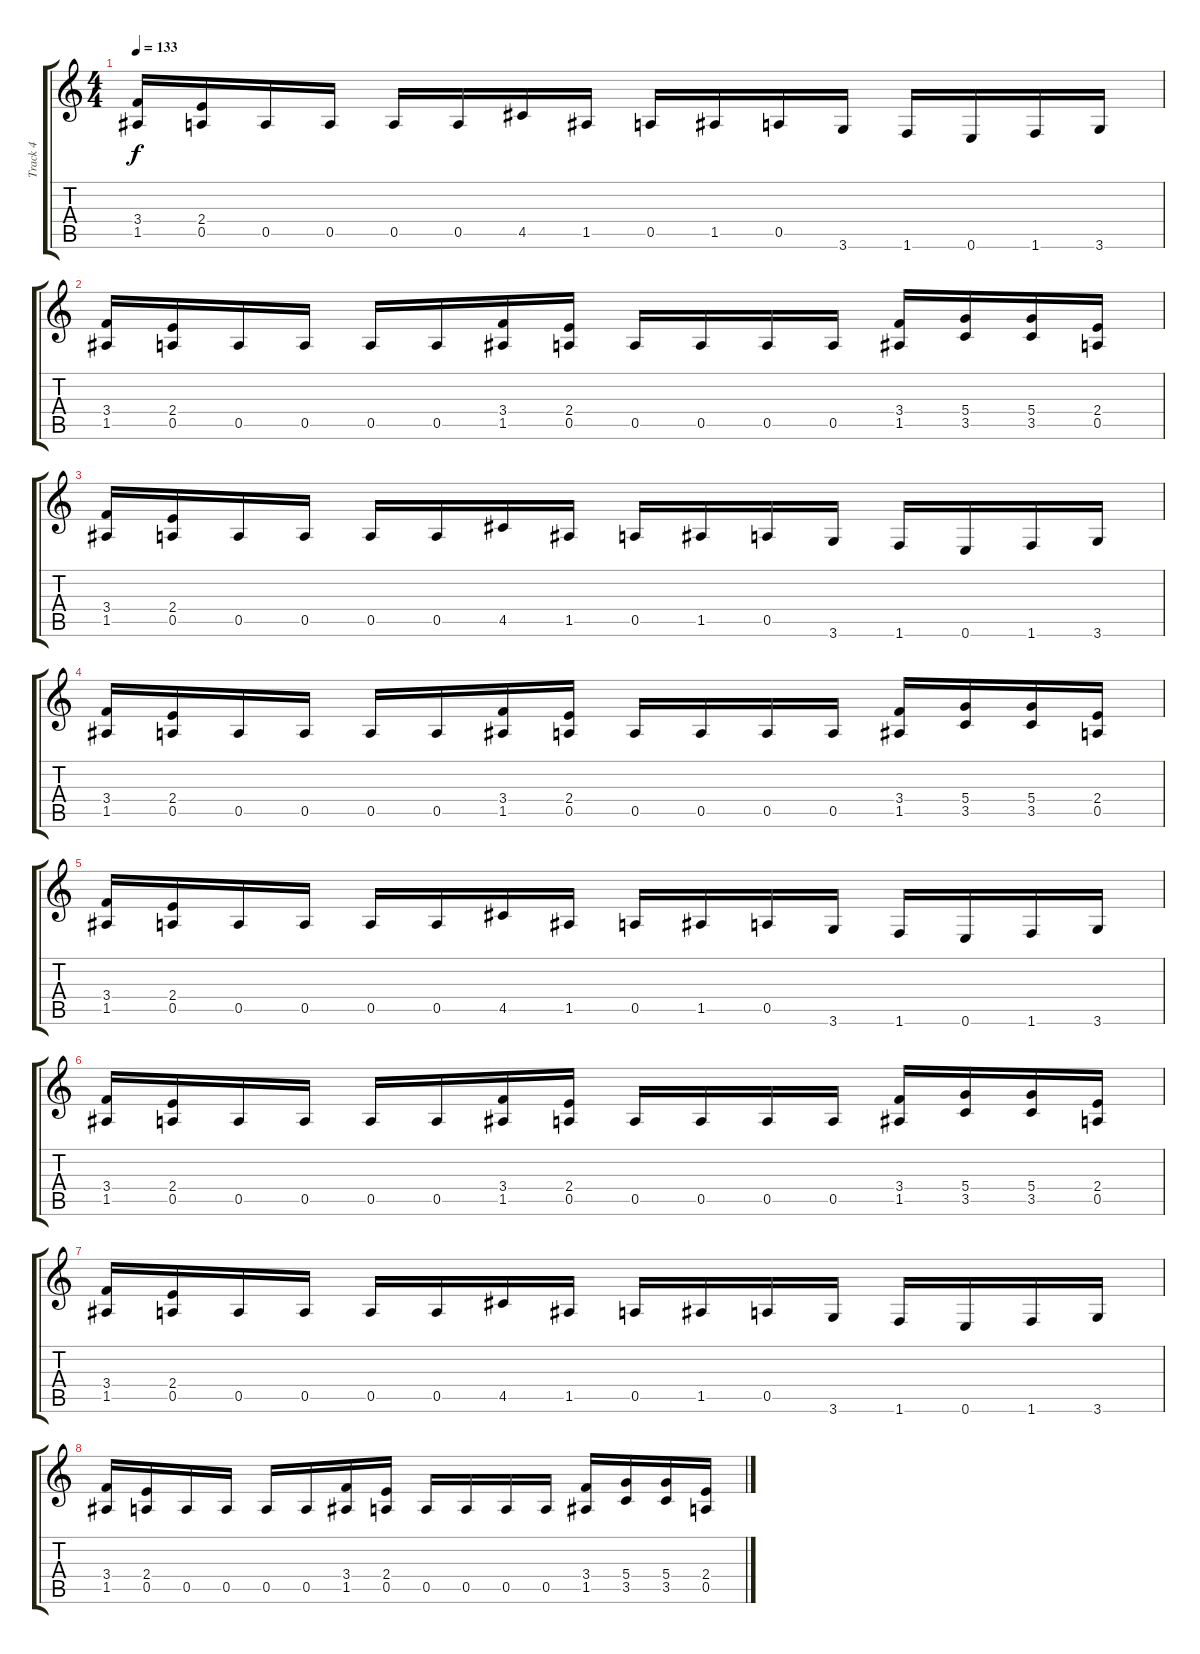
\track ("Track 4" "Track 4") {instrument distortionguitar}
\staff {score tabs}
\tuning (E4 B3 G3 D3 A2 E2) {hide}
\ts (4 4)
\tempo 133
\clef g2
\ks c
(3.4 1.5).16{dy f} (2.4 0.5).16 0.5.16 0.5.16 0.5.16 0.5.16 4.5.16 1.5.16 0.5.16 1.5.16 0.5.16 3.6.16 1.6.16 0.6.16 1.6.16 3.6.16 |
(3.4 1.5).16 (2.4 0.5).16 0.5.16 0.5.16 0.5.16 0.5.16 (3.4 1.5).16 (2.4 0.5).16 0.5.16 0.5.16 0.5.16 0.5.16 (3.4 1.5).16 (5.4 3.5).16 (5.4 3.5).16 (2.4 0.5).16 |
(3.4 1.5).16 (2.4 0.5).16 0.5.16 0.5.16 0.5.16 0.5.16 4.5.16 1.5.16 0.5.16 1.5.16 0.5.16 3.6.16 1.6.16 0.6.16 1.6.16 3.6.16 |
(3.4 1.5).16 (2.4 0.5).16 0.5.16 0.5.16 0.5.16 0.5.16 (3.4 1.5).16 (2.4 0.5).16 0.5.16 0.5.16 0.5.16 0.5.16 (3.4 1.5).16 (5.4 3.5).16 (5.4 3.5).16 (2.4 0.5).16 |
(3.4 1.5).16 (2.4 0.5).16 0.5.16 0.5.16 0.5.16 0.5.16 4.5.16 1.5.16 0.5.16 1.5.16 0.5.16 3.6.16 1.6.16 0.6.16 1.6.16 3.6.16 |
(3.4 1.5).16 (2.4 0.5).16 0.5.16 0.5.16 0.5.16 0.5.16 (3.4 1.5).16 (2.4 0.5).16 0.5.16 0.5.16 0.5.16 0.5.16 (3.4 1.5).16 (5.4 3.5).16 (5.4 3.5).16 (2.4 0.5).16 |
(3.4 1.5).16 (2.4 0.5).16 0.5.16 0.5.16 0.5.16 0.5.16 4.5.16 1.5.16 0.5.16 1.5.16 0.5.16 3.6.16 1.6.16 0.6.16 1.6.16 3.6.16 |
(3.4 1.5).16{volume 16} (2.4 0.5).16 0.5.16 0.5.16 0.5.16 0.5.16 (3.4 1.5).16 (2.4 0.5).16 0.5.16 0.5.16 0.5.16 0.5.16 (3.4 1.5).16 (5.4 3.5).16 (5.4 3.5).16 (2.4 0.5).16
